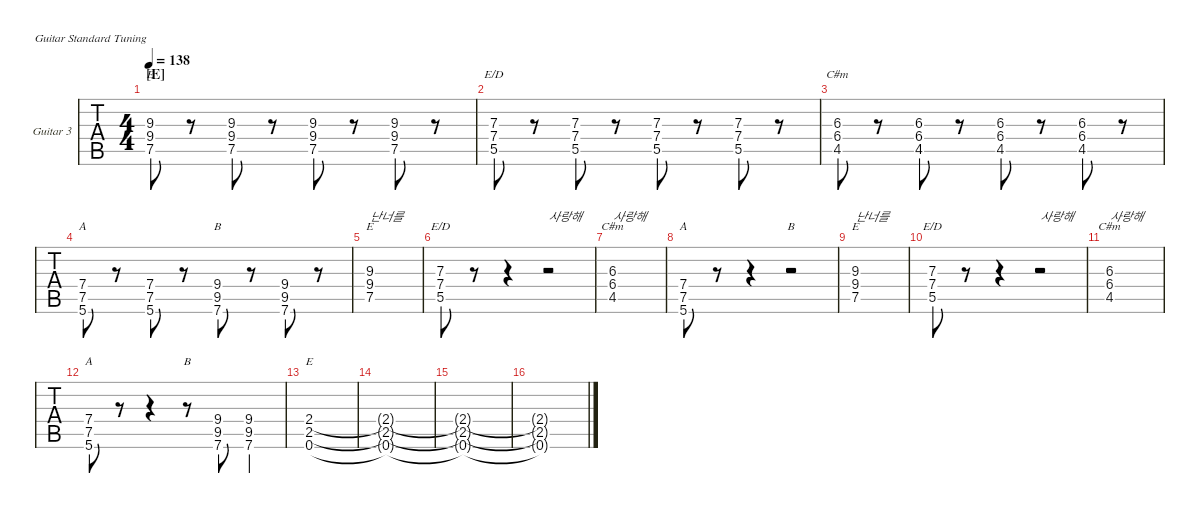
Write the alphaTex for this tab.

\defaultSystemsLayout 4
\hideDynamics
\bracketExtendMode nobrackets
\firstSystemTrackNameOrientation horizontal
\track ("Guitar 3" "Guitar 3") {defaultSystemsLayout 4 instrument distortionguitar}
\staff {tabs}
\tuning (E4 B3 G3 D3 A2 E2)
\chord ("E" x x 9 9 7 x) {firstfret 7 showdiagram false showfingering false}
\chord ("E/D" x x 7 7 5 x) {firstfret 5 showdiagram false showfingering false}
\chord ("C#m" x x 6 6 4 x) {firstfret 4 showdiagram false showfingering false}
\chord ("B" x x x x x x)
\chord ("A" x x x 7 7 5) {firstfret 5 showdiagram false showfingering false}
\chord ("B" x x x 9 9 7) {firstfret 7 showdiagram false showfingering false}
\chord ("E" x x x 2 2 0) {showdiagram false showfingering false barre 2}
\ts (4 4)
\section ("E" "")
\tempo 138
\clef g2
\ks c
(7.5 9.4 9.3).8{ch "E" dy mf} r.8 (9.3 9.4 7.5).8 r.8 (7.5 9.4 9.3).8 r.8 (9.3 9.4 7.5).8 r.8 |
(5.5 7.4 7.3).8{ch "E/D"} r.8 (5.5 7.4 7.3).8 r.8 (5.5 7.4 7.3).8 r.8 (5.5 7.4 7.3).8 r.8 |
(6.3{acc #} 6.4{acc #} 4.5{acc #}).8{ch "C#m"} r.8 (6.3{acc #} 6.4{acc #} 4.5{acc #}).8 r.8 (6.3{acc #} 6.4{acc #} 4.5{acc #}).8 r.8 (6.3{acc #} 6.4{acc #} 4.5{acc #}).8 r.8 |
(5.6 7.5 7.4).8{ch "A"} r.8 (5.6 7.5 7.4).8 r.8 (9.4 9.5{acc #} 7.6).8{ch "B"} r.8 (9.4 9.5{acc #} 7.6).8 r.8 |
(7.5 9.4 9.3).1{ch "E" txt "난너를"} |
(7.3{st} 7.4{st} 5.5{st}).8{ch "E/D"} r.8 r.4 r.2{txt "사랑해"} |
(6.3{acc #} 6.4{acc #} 4.5{acc #}).1{ch "C#m" txt "사랑해"} |
(7.4{st} 7.5{st} 5.6{st}).8{ch "A"} r.8 r.4 r.2{ch "B"} |
(7.5 9.4 9.3).1{ch "E" txt "난너를"} |
(7.4{st} 5.5{st} 7.3{st}).8{ch "E/D"} r.8 r.4 r.2{txt "사랑해"} |
(4.5{acc #} 6.4{acc #} 6.3{acc #}).1{ch "C#m" txt "사랑해"} |
(7.4 7.5 5.6).8{ch "A"} r.8 r.4 r.8{ch "B"} (9.4 9.5{acc #} 7.6).8 (7.6 9.5{acc #} 9.4).4 |
(0.6 2.5 2.4).1{ch "E"} |
(2.4{t} 2.5{t} 0.6{t}).1 |
(0.6{t} 2.5{t} 2.4{t}).1 |
(2.4{t} 2.5{t} 0.6{t}).1
